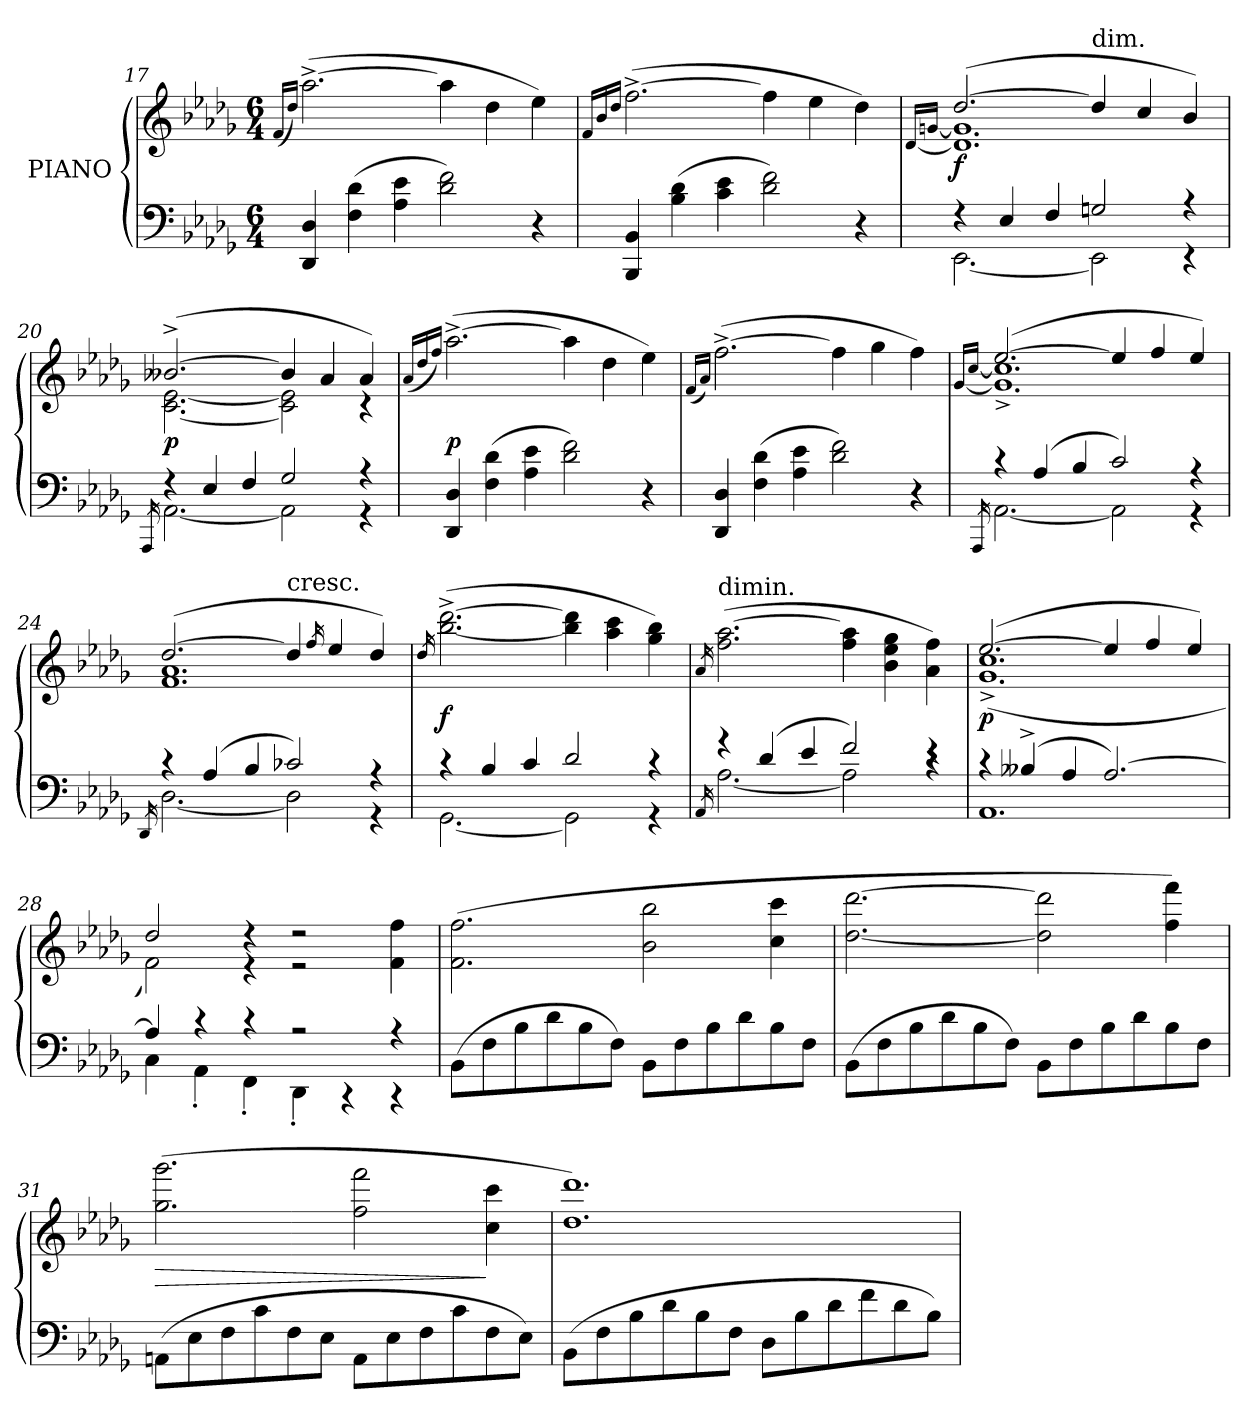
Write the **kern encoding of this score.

**kern	**kern	**dynam
*part2	*part1	*part1
*staff2	*staff1	*staff1
*I"PIANO	*I"PIANO	*
*clefF4	*clefG2	*
*k[b-e-a-d-g-]	*k[b-e-a-d-g-]	*
*D-:	*D-:	*
*M6/4	*M6/4	*
=17	=17	=17
.	(16qqf/LL	.
.	16qqdd-/JJ)	.
4DD-/ 4D-/	([2.aa-^<\	.
(4F\ 4d-\	.	.
4A-\ 4e-\	.	.
2d-\ 2f\)	4aa-\]	.
.	4dd-\	.
4r	4ee-\)	.
=18	=18	=18
.	16qqf/LL	.
.	16qqb-/	.
.	16qqdd-/JJ	.
4BBB-/ 4BB-/	([2.ff^<\	.
(4B-\ 4d-\	.	.
4c\ 4e-\	.	.
2d-\ 2f\)	4ff\]	.
.	4ee-\	.
4r	4dd-\)	.
=19	=19	=19
*	*^	*
.	.	[16qqd-/LL	.
.	.	[16qqgn/JJ	.
*^	*	*	*
4r	[2.EE-\	([2.dd-/	1.d-] 1.g]	f
4E-/	.	.	.	.
4F/	.	.	.	.
!	!	!LO:TX:t=dim.	!	!
2Gn/	2EE-\]	4dd-/]	.	.
.	.	4cc/	.	.
4rEE	4rA	4b-/)	.	.
=20	=20	=20	=20	=20
.	16qAAA-/	.	.	.
4r	[2.AA-\	([2.b--X^/	[2.c\ [2.e-\	p
4E-/	.	.	.	.
4F/	.	.	.	.
2G-/	2AA-\]	4b--/]	2c]\ 2e-]\	.
.	.	4a-/	.	.
4rGG	4rA	4a-/)	4r	.
*v	*v	*	*	*
*	*v	*v	*
=21	=21	=21
.	(16qqa-/LL	.
.	16qqdd-/	.
.	16qqff/JJ)	.
4DD-/ 4D-/	([2.aa-^\	p
(4F\ 4d-\	.	.
4A-\ 4e-\	.	.
2d-\ 2f\)	4aa-\]	.
.	4dd-\	.
4r	4ee-\)	.
=22	=22	=22
.	(16qqf/LL	.
.	16qqa-/JJ)	.
4DD-/ 4D-/	([2.ff^\	.
(4F\ 4d-\	.	.
4A-\ 4e-\	.	.
2d-\ 2f\)	4ff\]	.
.	4gg-\	.
4r	4ff\)	.
=23	=23	=23
*	*^	*
.	.	[16qqg-/LL	.
*^	*	*	*
.	16qAAA-/	.	[16qqcc/JJ	.
4r	[2.AA-\	([2.ee-/	1.g-]^ 1.cc]^	.
(4A-/	.	.	.	.
4B-/	.	.	.	.
2c/)	2AA-\]	4ee-/]	.	.
.	.	4ff/	.	.
4rGG	4rA	4ee-/)	.	.
=24	=24	=24	=24	=24
.	16qDD-/	.	.	.
4r	[2.D-\	([2.dd-/	1.f 1.a-	.
(4A-/	.	.	.	.
4B-/	.	.	.	.
!	!	!LO:TX:t=cresc.	!	!
2c-X/)	2D-\]	4dd-/]	.	.
.	.	16qff/	.	.
.	.	4ee-/	.	.
4rGG	4rA	4dd-/)	.	.
*	*	*v	*v	*
=25	=25	=25	=25
.	.	16qdd-/	.
4r	[2.GG-\	([2.bb-^<\ [2.ddd-^<\	f
4B-/	.	.	.
4c/	.	.	.
2d-/	2GG-\]	4bb-]\ 4ddd-]\	.
.	.	4aa-\ 4ccc\	.
4rGG	4rc	4gg-\ 4bb-\)	.
=26	=26	=26	=26
.	16qAA-/	16qa-/	.
!	!	!LO:TX:t=dimin.	!
4r	[2.A-\	(2.ff\ [2.aa-\	.
(4d-/	.	.	.
4e-/	.	.	.
2f/)	2A-\]	4ff\ 4aa-]\	.
.	.	4b-\ 4ee-\ 4gg-\	.
4r	4rc	4a-\ 4ff\)	.
=27	=27	=27	=27
*	*	*^	*
4rc	1.AA-	([2.ee-/	(1.g-^ 1.cc^	p
(4B--X^</	.	.	.	.
4A-/	.	.	.	.
[2.A-/)	.	4ee-/]	.	.
.	.	4ff/	.	.
.	.	4ee-/)	.	.
=28	=28	=28	=28	=28
4A-/]	4C\	2dd-/	2f\)	.
4rc	4AA-'>\	.	.	.
4rc	4FF'>\	4re	4rdd	.
2rA	4DD-'>\	2re	2rdd	.
.	4r	.	.	.
4rCC	4rA	4f\ 4ff\	4ryy	.
=29	=29	=29	=29	=29
!	!	!LO:TX:b:B:t=con molto sentimento.	!	!
*v	*v	*	*	*
*	*v	*v	*
(8BB-\L	(2.f\ 2.ff\	.
8F\	.	.
8B-\	.	.
8d-\	.	.
8B-\	.	.
8F\J)	.	.
8BB-\L	2b-\ 2bb-\	.
8F\	.	.
8B-\	.	.
8d-\	.	.
8B-\	4cc\ 4ccc\	.
8F\J	.	.
=30	=30	=30
(8BB-\L	[2.dd-\ [2.ddd-\	.
8F\	.	.
8B-\	.	.
8d-\	.	.
8B-\	.	.
8F\J)	.	.
8BB-\L	2dd-]\ 2ddd-]\	.
8F\	.	.
8B-\	.	.
8d-\	.	.
8B-\	4ff\ 4fff\)	.
8F\J	.	.
=31	=31	=31
!	!	!LO:HP:b
(8AAn\L	(2.gg-\ 2.ggg-\	>
8E-\	.	.
8F\	.	.
8c\	.	.
8F\	.	.
8E-\J	.	.
8AA\L	2ff\ 2fff\	.
8E-\	.	.
8F\	.	.
8c\	.	.
8F\	4cc\ 4ccc\	]
8E-\J)	.	.
=32	=32	=32
(8BB-\L	1.dd- 1.ddd-)	.
8F\	.	.
8B-\	.	.
8d-\	.	.
8B-\	.	.
8F\J	.	.
8D-\L	.	.
8B-\	.	.
8d-\	.	.
8f\	.	.
8d-\	.	.
8B-\J)	.	.
=	=	=
*-	*-	*-
